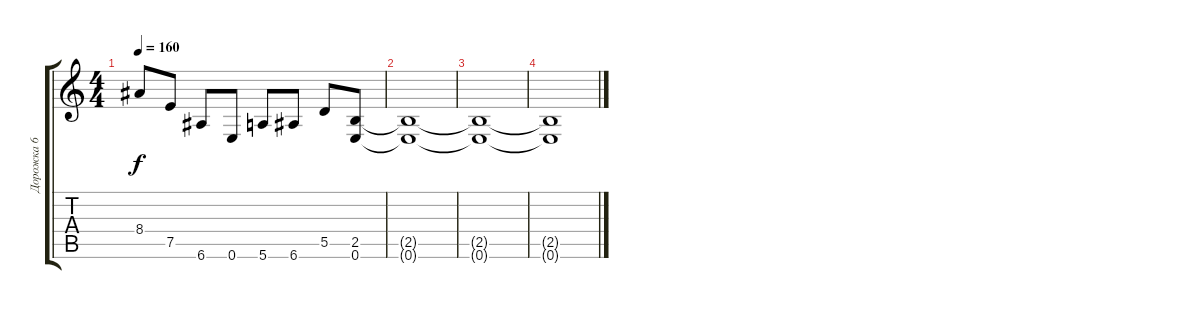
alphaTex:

\track ("Дорожка 6" "Дорожка 6") {instrument distortionguitar}
\staff {score tabs}
\tuning (E4 B3 G3 D3 A2 E2) {hide}
\ts (4 4)
\tempo 160
\clef g2
\ks c
8.4.8{dy f} 7.5.8 6.6.8 0.6.8 5.6.8 6.6.8 5.5.8 (2.5 0.6).8 |
(2.5{t} 0.6{t}).1 |
(2.5{t} 0.6{t}).1 |
(2.5{t} 0.6{t}).1
